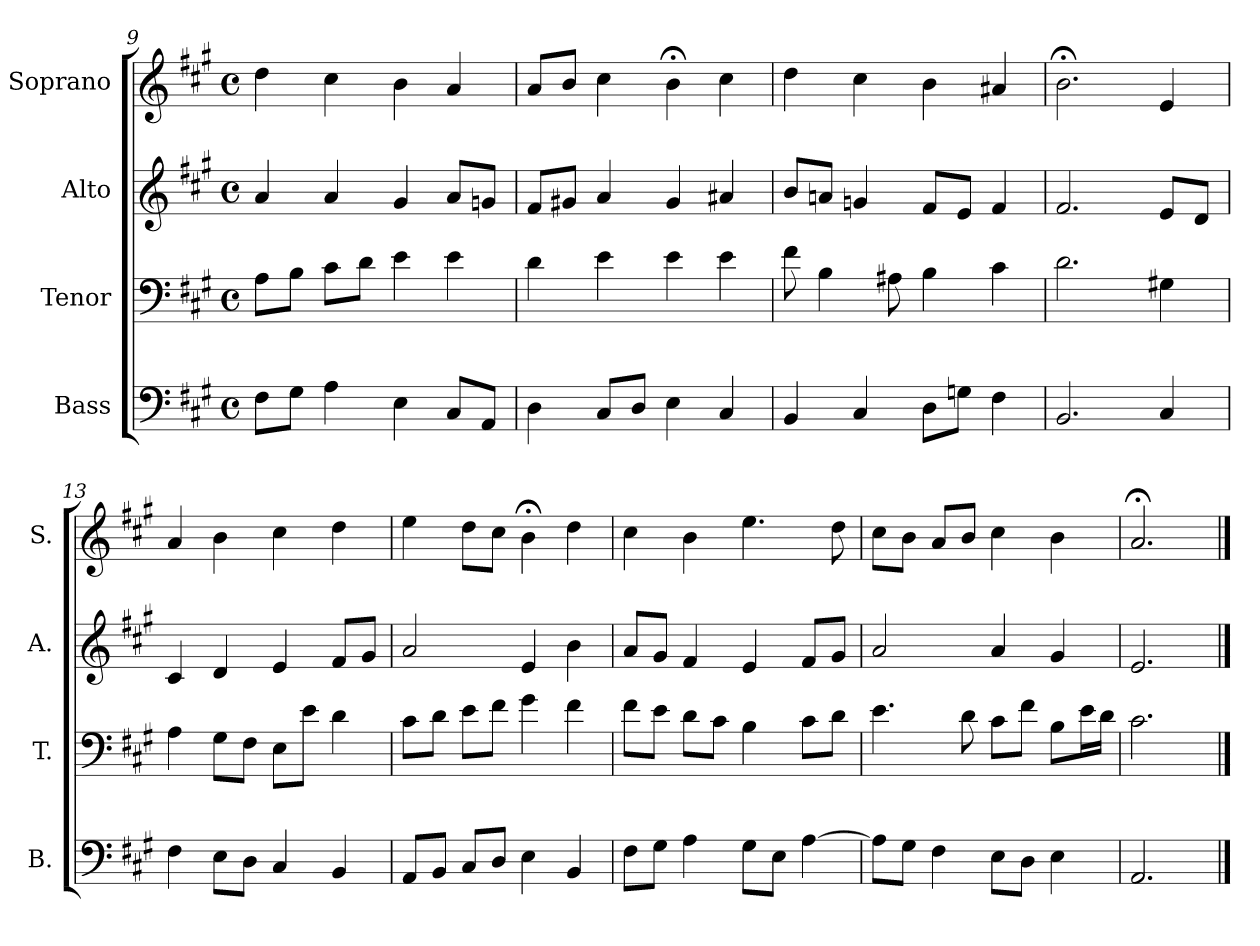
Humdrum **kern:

**kern	**kern	**kern	**kern
*part4	*part3	*part2	*part1
*staff4	*staff3	*staff2	*staff1
*I"Bass	*I"Tenor	*I"Alto	*I"Soprano
*I'B.	*I'T.	*I'A.	*I'S.
!!LO:LB:g=z
*clefF4	*clefF4	*clefG2	*clefG2
*k[f#c#g#]	*k[f#c#g#]	*k[f#c#g#]	*k[f#c#g#]
*A:	*A:	*A:	*A:
*M4/4	*M4/4	*M4/4	*M4/4
*met(c)	*met(c)	*met(c)	*met(c)
=9	=9	=9	=9
8F#\L	8A\L	4a/	4dd\
8G#\J	8B\J	.	.
4A\	8c#\L	4a/	4cc#\
.	8d\J	.	.
4E\	4e\	4g#/	4b\
8C#/L	4e\	8a/L	4a/
8AA/J	.	8gn/J	.
=10	=10	=10	=10
4D\	4d\	8f#/L	8a/L
.	.	8g#X/J	8b/J
8C#/L	4e\	4a/	4cc#\
8D/J	.	.	.
4E\	4e\	4g#/	4b;<\
4C#/	4e\	4a#X/	4cc#\
=11	=11	=11	=11
4BB/	8f#\	8b/L	4dd\
.	4B\	8an/J	.
4C#/	.	4gn/	4cc#\
.	8A#X\	.	.
8D\L	4B\	8f#/L	4b\
8Gn\J	.	8e/J	.
4F#\	4c#\	4f#/	4a#X/
=12	=12	=12	=12
2.BB/	2.d\	2.f#/	2.b;<\
4C#/	4G#X\	8e/L	4e/
.	.	8d/J	.
!!LO:PB:g=z
=13	=13	=13	=13
4F#\	4A\	4c#/	4a/
8E\L	8G#\L	4d/	4b\
8D\J	8F#\J	.	.
4C#/	8E\L	4e/	4cc#\
.	8e\J	.	.
4BB/	4d\	8f#/L	4dd\
.	.	8g#/J	.
=14	=14	=14	=14
8AA/L	8c#\L	2a/	4ee\
8BB/J	8d\J	.	.
8C#/L	8e\L	.	8dd\L
8D/J	8f#\J	.	8cc#\J
4E\	4g#\	4e/	4b;<\
4BB/	4f#\	4b\	4dd\
=15	=15	=15	=15
8F#\L	8f#\L	8a/L	4cc#\
8G#\J	8e\J	8g#/J	.
4A\	8d\L	4f#/	4b\
.	8c#\J	.	.
8G#\L	4B\	4e/	4.ee\
8E\J	.	.	.
[4A\	8c#\L	8f#/L	.
.	8d\J	8g#/J	8dd\
=16	=16	=16	=16
8A\L]	4.e\	2a/	8cc#\L
8G#\J	.	.	8b\J
4F#\	.	.	8a/L
.	8d\	.	8b/J
8E\L	8c#\L	4a/	4cc#\
8D\J	8f#\J	.	.
4E\	8B\L	4g#/	4b\
.	16e\L	.	.
.	16d\JJ	.	.
=17	=17	=17	=17
2.AA/	2.c#\	2.e/	2.a;</
==	==	==	==
*-	*-	*-	*-
